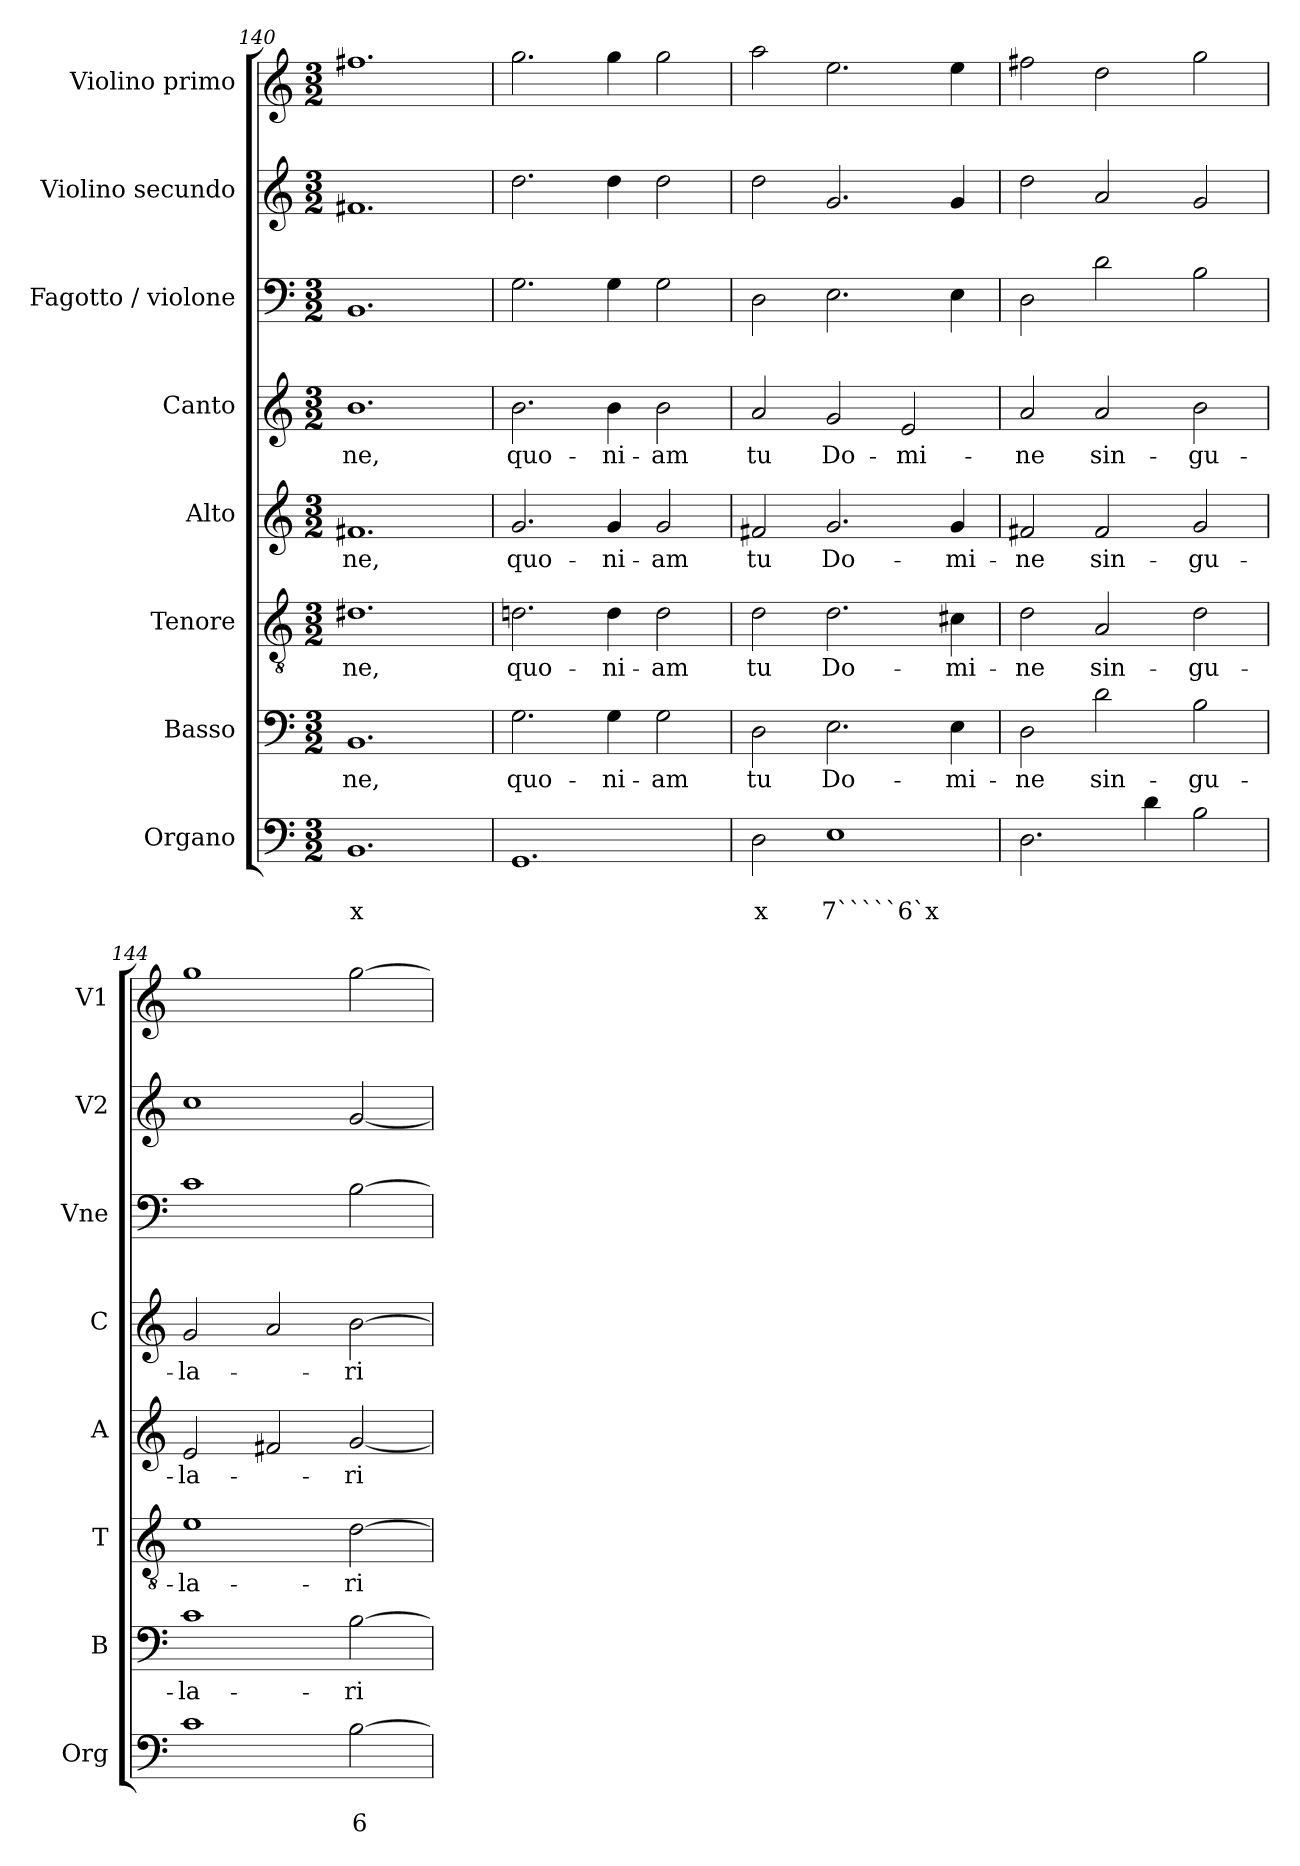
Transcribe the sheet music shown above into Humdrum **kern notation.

**kern	**text	**text	**kern	**text	**kern	**text	**kern	**text	**kern	**text	**kern	**kern	**kern
*part8	*part8	*part8	*part7	*part7	*part6	*part6	*part5	*part5	*part4	*part4	*part3	*part2	*part1
*staff8	*staff8	*staff8	*staff7	*staff7	*staff6	*staff6	*staff5	*staff5	*staff4	*staff4	*staff3	*staff2	*staff1
*I"Organo	*	*	*I"Basso	*	*I"Tenore	*	*I"Alto	*	*I"Canto	*	*I"Fagotto / violone	*I"Violino secundo	*I"Violino primo
*I'Org	*	*	*I'B	*	*I'T	*	*I'A	*	*I'C	*	*I'Vne	*I'V2	*I'V1
*clefF4	*	*	*clefF4	*	*clefGv2	*	*clefG2	*	*clefG2	*	*clefF4	*clefG2	*clefG2
*k[]	*	*	*k[]	*	*k[]	*	*k[]	*	*k[]	*	*k[]	*k[]	*k[]
*C:	*	*	*C:	*	*C:	*	*C:	*	*C:	*	*C:	*C:	*C:
*M3/2	*	*	*M3/2	*	*M3/2	*	*M3/2	*	*M3/2	*	*M3/2	*M3/2	*M3/2
=140	=140	=140	=140	=140	=140	=140	=140	=140	=140	=140	=140	=140	=140
!	!	!LO:LY:b	!	!LO:LY:b	!	!LO:LY:b	!	!LO:LY:b	!	!LO:LY:b	!	!	!
1.BB	.	x	1.BB	-ne,	1.d#X	-ne,	1.f#X	-ne,	1.b	-ne,	1.BB	1.f#X	1.ff#X
=141	=141	=141	=141	=141	=141	=141	=141	=141	=141	=141	=141	=141	=141
!	!	!	!	!LO:LY:b	!	!LO:LY:b	!	!LO:LY:b	!	!LO:LY:b	!	!	!
1.GG	.	.	2.G\	quo-	2.dni\	quo-	2.g/	quo-	2.b\	quo-	2.G\	2.dd\	2.gg\
!	!	!	!	!LO:LY:b	!	!LO:LY:b	!	!LO:LY:b	!	!LO:LY:b	!	!	!
.	.	.	4G\	-ni-	4d\	-ni-	4g/	-ni-	4b\	-ni-	4G\	4dd\	4gg\
!	!	!	!	!LO:LY:b	!	!LO:LY:b	!	!LO:LY:b	!	!LO:LY:b	!	!	!
.	.	.	2G\	-am	2d\	-am	2g/	-am	2b\	-am	2G\	2dd\	2gg\
!!LO:PB:g=z
=142	=142	=142	=142	=142	=142	=142	=142	=142	=142	=142	=142	=142	=142
!	!	!LO:LY:b	!	!LO:LY:b	!	!LO:LY:b	!	!LO:LY:b	!	!LO:LY:b	!	!	!
2D\	.	x	2D\	tu	2d\	tu	2f#X/	tu	2a/	tu	2D\	2dd\	2aa\
!	!	!LO:LY:b	!	!LO:LY:b	!	!LO:LY:b	!	!LO:LY:b	!	!LO:LY:b	!	!	!
1E	.	7`````6`x	2.E\	Do-	2.d\	Do-	2.g/	Do-	2g/	Do-	2.E\	2.g/	2.ee\
!	!	!	!	!	!	!	!	!	!	!LO:LY:b	!	!	!
.	.	.	.	.	.	.	.	.	2e/	-mi-	.	.	.
!	!	!	!	!LO:LY:b	!	!LO:LY:b	!	!LO:LY:b	!	!	!	!	!
.	.	.	4E\	-mi-	4c#X\	-mi-	4g/	-mi-	.	.	4E\	4g/	4ee\
=143	=143	=143	=143	=143	=143	=143	=143	=143	=143	=143	=143	=143	=143
!	!	!	!	!LO:LY:b	!	!LO:LY:b	!	!LO:LY:b	!	!LO:LY:b	!	!	!
2.D\	.	.	2D\	-ne	2d\	-ne	2f#X/	-ne	2a/	-ne	2D\	2dd\	2ff#X\
!	!	!	!	!LO:LY:b	!	!LO:LY:b	!	!LO:LY:b	!	!LO:LY:b	!	!	!
.	.	.	2d\	sin-	2A/	sin-	2f#/	sin-	2a/	sin-	2d\	2a/	2dd\
4d\	.	.	.	.	.	.	.	.	.	.	.	.	.
!	!	!	!	!LO:LY:b	!	!LO:LY:b	!	!LO:LY:b	!	!LO:LY:b	!	!	!
2B\	.	.	2B\	-gu-	2d\	-gu-	2g/	-gu-	2b\	-gu-	2B\	2g/	2gg\
=144	=144	=144	=144	=144	=144	=144	=144	=144	=144	=144	=144	=144	=144
!	!	!	!	!LO:LY:b	!	!LO:LY:b	!	!LO:LY:b	!	!LO:LY:b	!	!	!
1c	.	.	1c	-la-	1e	-la-	2e/	-la-	2g/	-la-	1c	1cc	1gg
.	.	.	.	.	.	.	2f#X/	.	2a/	.	.	.	.
!	!	!LO:LY:b	!	!LO:LY:b	!	!LO:LY:b	!	!LO:LY:b	!	!LO:LY:b	!	!	!
[2B\	.	6	[2B\	-ri-	[2d\	-ri-	[2g/	-ri-	[2b\	-ri-	[2B\	[2g/	[2gg\
=	=	=	=	=	=	=	=	=	=	=	=	=	=
*-	*-	*-	*-	*-	*-	*-	*-	*-	*-	*-	*-	*-	*-
